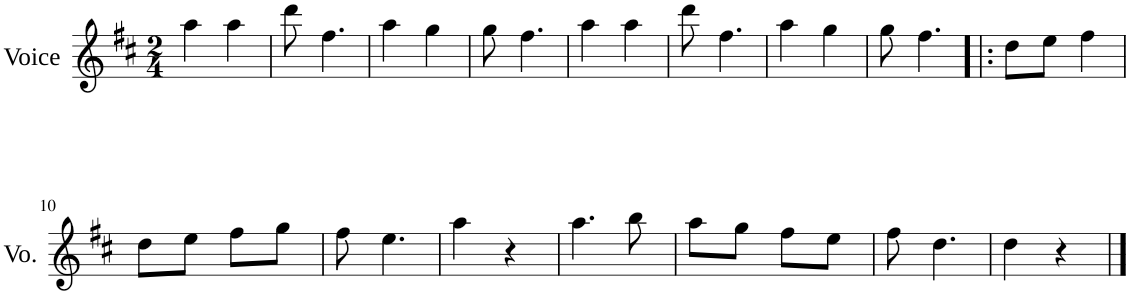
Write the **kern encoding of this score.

**kern
*part1
*staff1
*I"Voice
*I'Vo.
*clefG2
*k[f#c#]
*M2/4
=1
4aa\
4aa\
=2
8ddd\
4.ff#\
=3
4aa\
4gg\
=4
8gg\
4.ff#\
=5
4aa\
4aa\
=6
8ddd\
4.ff#\
=7
4aa\
4gg\
=8
8gg\
4.ff#\
=9!|:
8dd\L
8ee\J
4ff#\
!!LO:LB:g=z
=10
8dd\L
8ee\J
8ff#\L
8gg\J
=11
8ff#\
4.ee\
=12
4aa\
4r
=13
4.aa\
8bb\
=14
8aa\L
8gg\J
8ff#\L
8ee\J
=15
8ff#\
4.dd\
=16
4dd\
4r
==
*-
